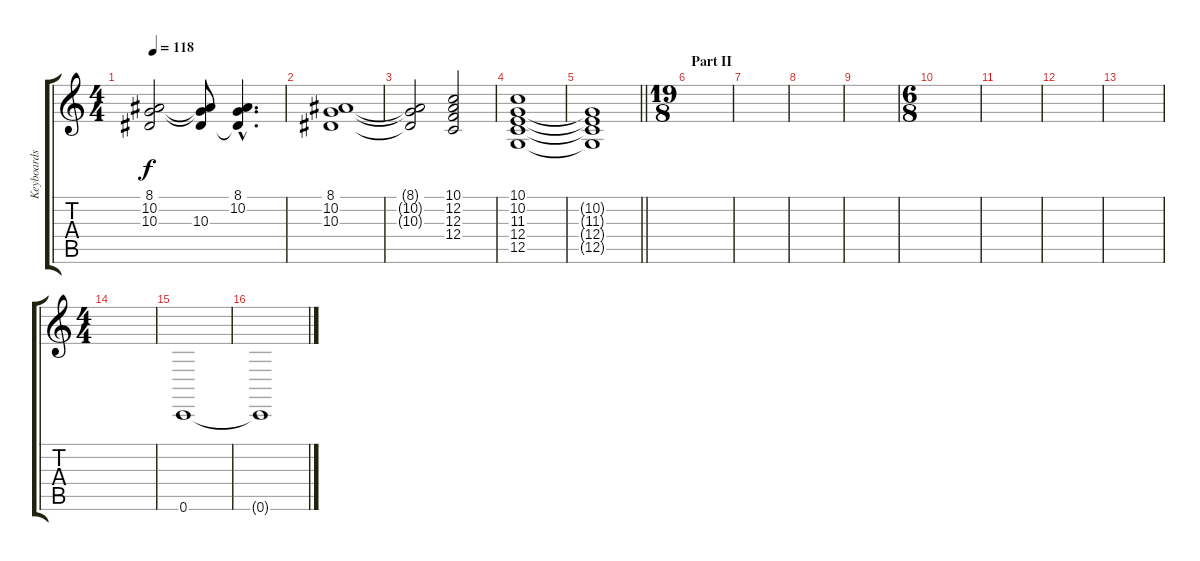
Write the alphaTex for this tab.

\track ("Keyboards" "Keyboards") {instrument pad2warm}
\staff {score tabs}
\tuning (D4 A3 F3 C3 G2 C2) {hide}
\ts (4 4)
\tempo 118
\clef g2
\ks c
(8.1 10.2 10.3).2{dy f} (8.1{t} 10.2{t} 10.3).8 (8.1{hac} 10.2{hac} 10.3{hac t}).4{d} |
(8.1 10.2 10.3).1 |
(8.1{t} 10.2{t} 10.3{t}).2 (10.1 12.2 12.3 12.4).2 |
(10.1 10.2 11.3 12.4 12.5).1 |
\barLineRight lightlight
(10.2{t} 11.3{t} 12.4{t} 12.5{t}).1 |
\ts (19 8)
\section ("" "Part II")
|
|
|
|
\ts (6 8)
|
|
|
|
\ts (4 4)
|
0.6.1{volume 8 balance 8 instrument pad2warm} |
0.6{t}.1
